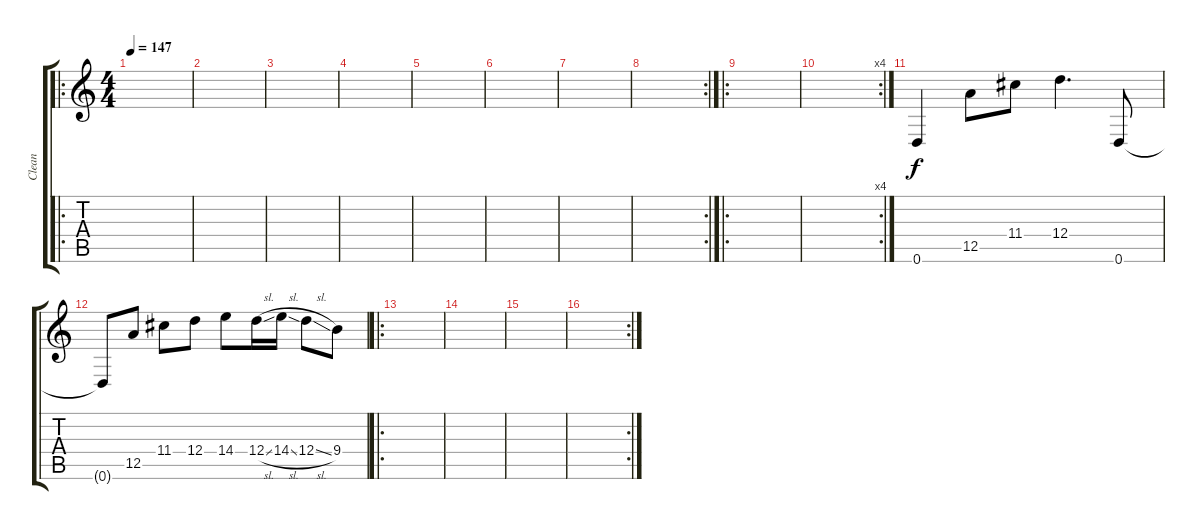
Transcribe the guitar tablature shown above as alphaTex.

\track ("Clean" "Clean") {instrument electricguitarclean}
\staff {score tabs}
\tuning (E4 B3 G3 D3 A2 D2) {hide}
\ro
\ts (4 4)
\tempo 147
\clef g2
\ks c
|
|
|
|
|
|
|
\rc 2
|
\ro
|
\rc 4
|
0.6.4 12.5.8 11.4.8 12.4.4{d} 0.6.8 |
0.6{t}.8 12.5.8 11.4.8 12.4.8 14.4.8 12.4{sl}.16 14.4{sl}.16 12.4{sl}.8 9.4.8 |
\ro
|
|
|
\rc 2
